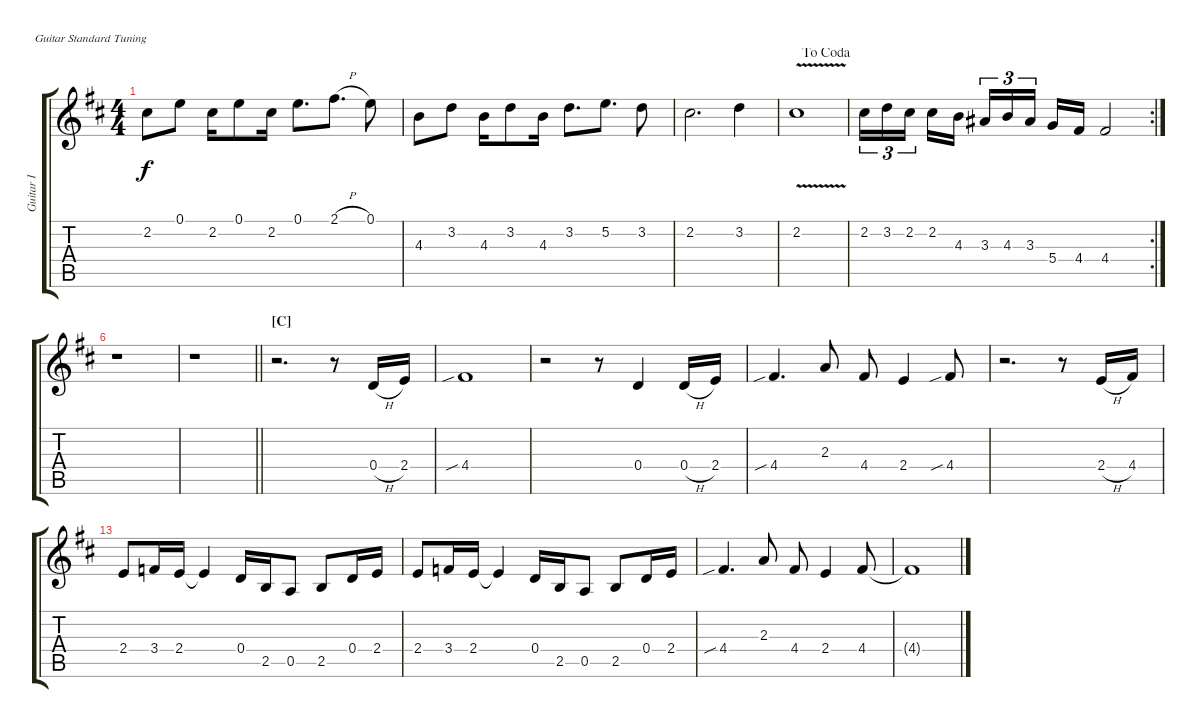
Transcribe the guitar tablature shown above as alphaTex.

\bracketExtendMode groupsimilarinstruments
\multiTrackTrackNamePolicy hidden
\firstSystemTrackNameMode fullname
\otherSystemsTrackNameMode fullname
\otherSystemsTrackNameOrientation horizontal
\defaultBarNumberDisplay FirstOfSystem
\track ("Guitar I" "S-Gt") {instrument acousticguitarsteel}
\staff {score tabs}
\tuning (E4 B3 G3 D3 A2 E2)
\ts (4 4)
\tempo (90 hide)
\clef g2
\ks d
2.2.8{dy f} 0.1.8 2.2.16 0.1.8 2.2.16 0.1.8{d} 2.1{h}.8{d} 0.1.8 |
4.3.8 3.2.8 4.3.16 3.2.8 4.3.16 3.2.8{d} 5.2.8{d} 3.2.8 |
2.2.2{d} 3.2.4 |
\jump dacoda
2.2{v}.1 |
\rc 2
2.2.16{tu (3 2)} 3.2.16{tu (3 2)} 2.2.16{tu (3 2)} 2.2.16 4.3.16 3.3.16{tu (3 2)} 4.3.16{tu (3 2)} 3.3.16{tu (3 2)} 5.4.16 4.4.16 4.4.2 |
r.1 |
\barLineRight lightlight
r.1 |
\section ("C" "")
r.2{d} r.8 0.4{h}.16 2.4.16 |
4.4{sib}.1 |
r.2 r.8 0.4.4 0.4{h}.16 2.4.16 |
4.4{sib}.4{d} 2.3.8 4.4.8 2.4.4 4.4{sib}.8 |
r.2{d} r.8 2.4{h}.16 4.4.16 |
2.4.8 3.4.16 2.4.16 2.4{t}.4 0.4.16 2.5.16 0.5.8 2.5.8 0.4.16 2.4.16 |
2.4.8 3.4.16 2.4.16 2.4{t}.4 0.4.16 2.5.16 0.5.8 2.5.8 0.4.16 2.4.16 |
4.4{sib}.4{d} 2.3.8 4.4.8 2.4.4 4.4.8 |
4.4{t}.1
